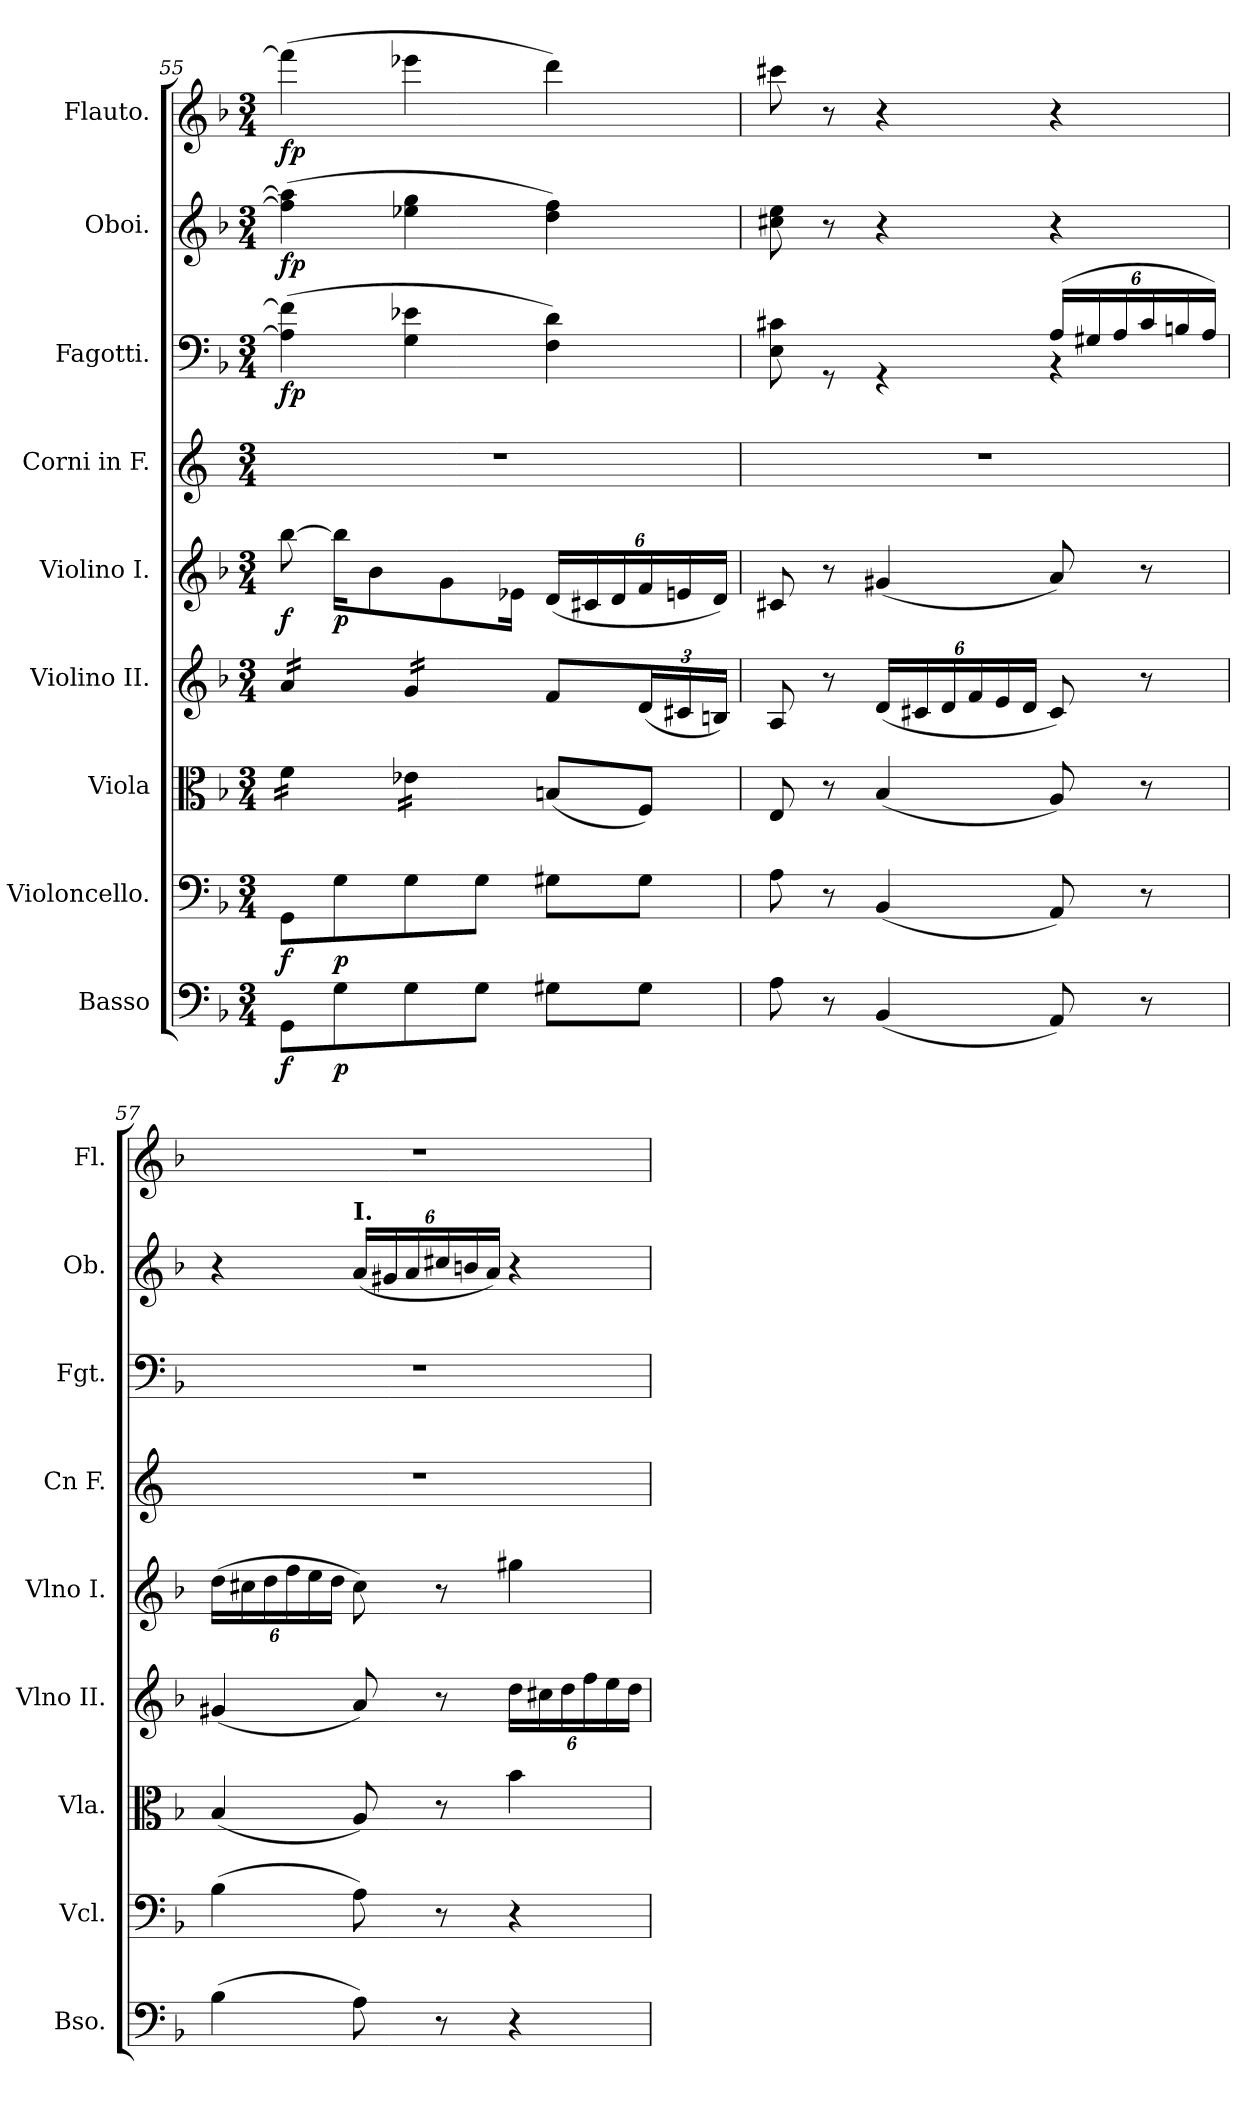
**kern	**dynam	**kern	**dynam	**kern	**kern	**kern	**dynam	**kern	**kern	**dynam	**kern	**dynam	**kern	**dynam
*part9	*part9	*part8	*part8	*part7	*part6	*part5	*part5	*part4	*part3	*part3	*part2	*part2	*part1	*part1
*staff9	*staff9	*staff8	*staff8	*staff7	*staff6	*staff5	*staff5	*staff4	*staff3	*staff3	*staff2	*staff2	*staff1	*staff1
*I"Basso	*	*I"Violoncello.	*	*I"Viola	*I"Violino II.	*I"Violino I.	*	*I"Corni in F.	*I"Fagotti.	*	*I"Oboi.	*	*I"Flauto.	*
*I'Bso.	*	*I'Vcl.	*	*I'Vla.	*I'Vlno II.	*I'Vlno I.	*	*I'Cn F.	*I'Fgt.	*	*I'Ob.	*	*I'Fl.	*
*clefF4	*	*clefF4	*	*clefC3	*clefG2	*clefG2	*	*clefG2	*clefF4	*	*clefG2	*	*clefG2	*
*ITrd7c12	*	*	*	*	*	*	*	*ITrd4c7	*	*	*	*	*	*
*k[b-]	*	*k[b-]	*	*k[b-]	*k[b-]	*k[b-]	*	*k[b-]	*k[b-]	*	*k[b-]	*	*k[b-]	*
*M3/4	*	*M3/4	*	*M3/4	*M3/4	*M3/4	*	*M3/4	*M3/4	*	*M3/4	*	*M3/4	*
=55	=55	=55	=55	=55	=55	=55	=55	=55	=55	=55	=55	=55	=55	=55
!	!LO:DY:b	!	!LO:DY:b	!	!	!	!LO:DY:b	!	!	!LO:DY:b	!	!LO:DY:b	!	!LO:DY:b
*	*	*	*	*tremolo	*	*	*	*	*	*	*	*	*	*
*	*	*	*	*	*tremolo	*	*	*	*	*	*	*	*	*
8GGG\L	f	8GG\L	f	24f\LL	24a/LL	[8bb-\	f	2.r	(>4A\] 4f\]	fp	(>4ff\] 4aa\]	fp	(>4fff\]	fp
.	.	.	.	24f\	24a/	.	.	.	.	.	.	.	.	.
.	.	.	.	24f\	24a/	.	.	.	.	.	.	.	.	.
!	!LO:DY:b	!	!LO:DY:b	!	!	!	!LO:DY:b	!	!	!	!	!	!	!
8GG\	p	8G\	p	24f\	24a/	16bb-\KL]	p	.	.	.	.	.	.	.
.	.	.	.	24f\	24a/	.	.	.	.	.	.	.	.	.
.	.	.	.	.	.	8b-\	.	.	.	.	.	.	.	.
.	.	.	.	24f\JJ	24a/JJ	.	.	.	.	.	.	.	.	.
8GG\	.	8G\	.	24e-X\LL	24g/LL	.	.	.	4G\ 4e-X\	.	4ee-X\ 4gg\	.	4eee-X\	.
.	.	.	.	24e-X\	24g/	.	.	.	.	.	.	.	.	.
.	.	.	.	.	.	8g\	.	.	.	.	.	.	.	.
.	.	.	.	24e-X\	24g/	.	.	.	.	.	.	.	.	.
8GG\J	.	8G\J	.	24e-X\	24g/	.	.	.	.	.	.	.	.	.
.	.	.	.	24e-X\	24g/	.	.	.	.	.	.	.	.	.
.	.	.	.	.	.	16e-X\Jk	.	.	.	.	.	.	.	.
.	.	.	.	24e-X\JJ	24g/JJ	.	.	.	.	.	.	.	.	.
*	*	*	*	*	*Xtremolo	*	*	*	*	*	*	*	*	*
*	*	*	*	*Xtremolo	*	*	*	*	*	*	*	*	*	*
*	*	*	*	*	*	*Xbrackettup	*	*	*	*	*	*	*	*
8GG#X\L	.	8G#X\L	.	(<8Bn/L	8f/L	(<24d/LL	.	.	4F\ 4d\)	.	4dd\ 4ff\)	.	4ddd\)	.
.	.	.	.	.	.	24c#X/	.	.	.	.	.	.	.	.
.	.	.	.	.	.	24d/	.	.	.	.	.	.	.	.
*	*	*	*	*	*Xbrackettup	*	*	*	*	*	*	*	*	*
8GG#\J	.	8G#\J	.	8F/J)	(<24d/L	24f/	.	.	.	.	.	.	.	.
.	.	.	.	.	24c#X/	24en/	.	.	.	.	.	.	.	.
.	.	.	.	.	24Bn/JJ)	24d/JJ)	.	.	.	.	.	.	.	.
=56	=56	=56	=56	=56	=56	=56	=56	=56	=56	=56	=56	=56	=56	=56
*	*	*	*	*	*	*	*	*	*^	*	*	*	*	*
8AA\	.	8A\	.	8E/	8A/	8c#X/	.	2.r	8E\ 8c#X\	2ryy	.	8cc#X\ 8ee\	.	8ccc#X\	.
8r	.	8r	.	8r	8r	8r	.	.	8rGG	.	.	8r	.	8r	.
(<4BBB-/	.	(<4BB-/	.	(<4B-/	(<24d/LL	(<4g#X/	.	.	4rGG	.	.	4r	.	4r	.
.	.	.	.	.	24c#X/	.	.	.	.	.	.	.	.	.	.
.	.	.	.	.	24d/	.	.	.	.	.	.	.	.	.	.
.	.	.	.	.	24f/	.	.	.	.	.	.	.	.	.	.
.	.	.	.	.	24e/	.	.	.	.	.	.	.	.	.	.
.	.	.	.	.	24d/JJ	.	.	.	.	.	.	.	.	.	.
*	*	*	*	*	*	*	*	*	*Xbrackettup	*	*	*	*	*	*
8AAA/)	.	8AA/)	.	8A/)	8c#/)	8a/)	.	.	(>24A/LL	4r	.	4r	.	4r	.
.	.	.	.	.	.	.	.	.	24G#X/	.	.	.	.	.	.
.	.	.	.	.	.	.	.	.	24A/	.	.	.	.	.	.
8r	.	8r	.	8r	8r	8r	.	.	24c#/	.	.	.	.	.	.
.	.	.	.	.	.	.	.	.	24Bn/	.	.	.	.	.	.
.	.	.	.	.	.	.	.	.	24A/JJ)	.	.	.	.	.	.
*	*	*	*	*	*	*	*	*	*v	*v	*	*	*	*	*
=57	=57	=57	=57	=57	=57	=57	=57	=57	=57	=57	=57	=57	=57	=57
(>4BB-\	.	(>4B-\	.	(<4B-/	(<4g#X/	(>24dd\LL	.	2.r	2.r	.	4r	.	2.r	.
.	.	.	.	.	.	24cc#X\	.	.	.	.	.	.	.	.
.	.	.	.	.	.	24dd\	.	.	.	.	.	.	.	.
.	.	.	.	.	.	24ff\	.	.	.	.	.	.	.	.
.	.	.	.	.	.	24ee\	.	.	.	.	.	.	.	.
.	.	.	.	.	.	24dd\JJ	.	.	.	.	.	.	.	.
*	*	*	*	*	*	*	*	*	*	*	*Xbrackettup	*	*	*
!	!	!	!	!	!	!	!	!	!	!	!LO:TX:a:B:t=I.	!	!	!
8AA\)	.	8A\)	.	8A/)	8a/)	8cc#\)	.	.	.	.	(<24a/LL	.	.	.
.	.	.	.	.	.	.	.	.	.	.	24g#X/	.	.	.
.	.	.	.	.	.	.	.	.	.	.	24a/	.	.	.
8r	.	8r	.	8r	8r	8r	.	.	.	.	24cc#X/	.	.	.
.	.	.	.	.	.	.	.	.	.	.	24bn/	.	.	.
.	.	.	.	.	.	.	.	.	.	.	24a/JJ)	.	.	.
4r	.	4r	.	4b-\	24dd\LL	4gg#X\	.	.	.	.	4r	.	.	.
.	.	.	.	.	24cc#X\	.	.	.	.	.	.	.	.	.
.	.	.	.	.	24dd\	.	.	.	.	.	.	.	.	.
.	.	.	.	.	24ff\	.	.	.	.	.	.	.	.	.
.	.	.	.	.	24ee\	.	.	.	.	.	.	.	.	.
.	.	.	.	.	24dd\JJ	.	.	.	.	.	.	.	.	.
=	=	=	=	=	=	=	=	=	=	=	=	=	=	=
*-	*-	*-	*-	*-	*-	*-	*-	*-	*-	*-	*-	*-	*-	*-
